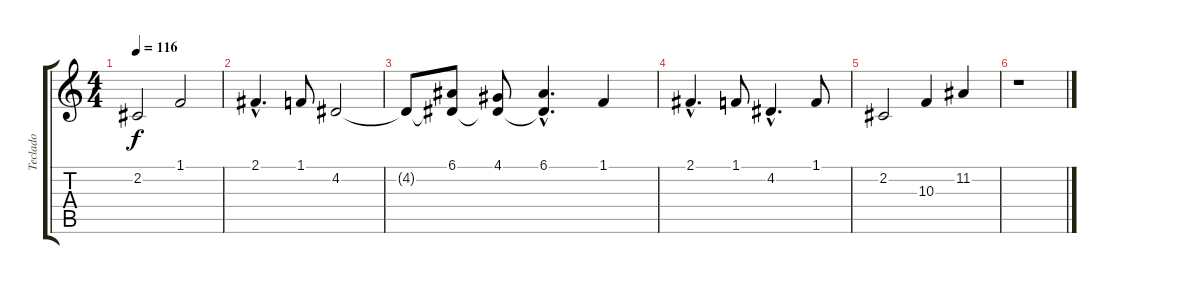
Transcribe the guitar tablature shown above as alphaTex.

\track ("Teclado" "Teclado") {instrument stringensemble1}
\staff {score tabs}
\tuning (E4 B3 G3 D3 A2 E2) {hide}
\ts (4 4)
\tempo 116
\clef g2
\ks c
2.2.2{dy f} 1.1.2 |
2.1{hac}.4{d} 1.1.8 4.2.2 |
4.2{t}.8 (6.1 4.2{t}).8 (4.1 4.2{t}).8 (6.1{hac} 4.2{hac t}).4{d} 1.1.4 |
2.1{hac}.4{d} 1.1.8 4.2{hac}.4{d} 1.1.8 |
2.2.2 10.3.4 11.2.4 |
r.1
